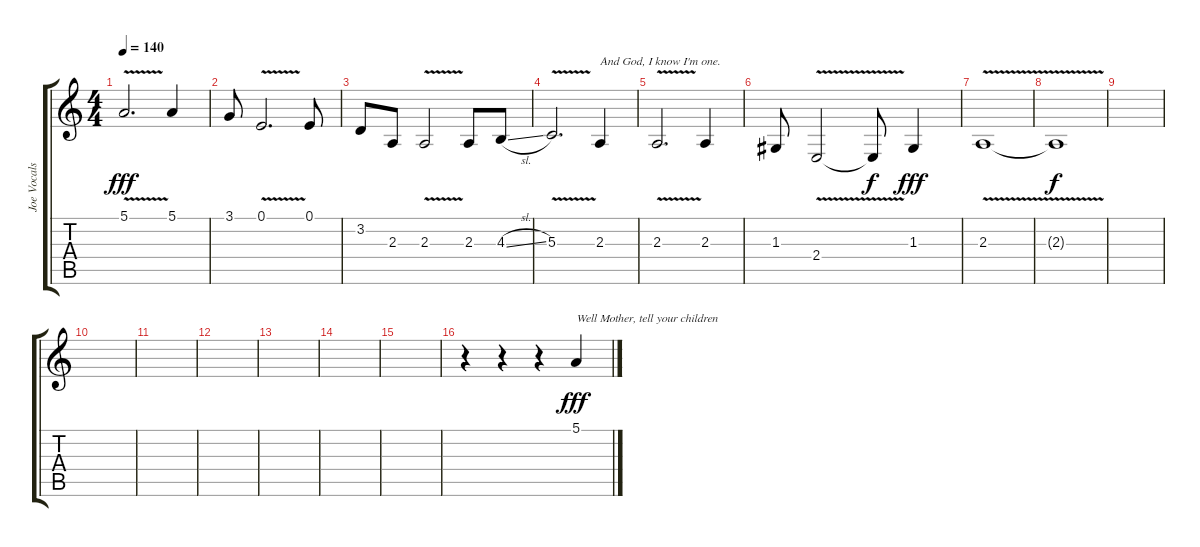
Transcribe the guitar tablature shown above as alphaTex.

\track ("Joe Vocals" "Joe Vocals") {instrument lead6voice}
\staff {score tabs}
\tuning (E4 B3 G3 D3 A2 E2) {hide}
\ts (4 4)
\tempo 140
\clef g2
\ks c
5.1{v}.2{d dy fff} 5.1.4 |
3.1.8 0.1{v}.2{d} 0.1.8 |
3.2.8 2.3.8 2.3{v}.2 2.3.8 4.3{sl}.8 |
5.3{v}.2{d} 2.3.4{txt "And God, I know I'm one."} |
2.3{v}.2{d} 2.3.4 |
1.3.8 2.4{v}.2 2.4{t}.8{dy f} 1.3.4{dy fff} |
2.3{v}.1 |
2.3{t}.1{dy f} |
|
|
|
|
|
|
|
r.4 r.4 r.4 5.1.4{txt "Well Mother, tell your children" dy fff}
